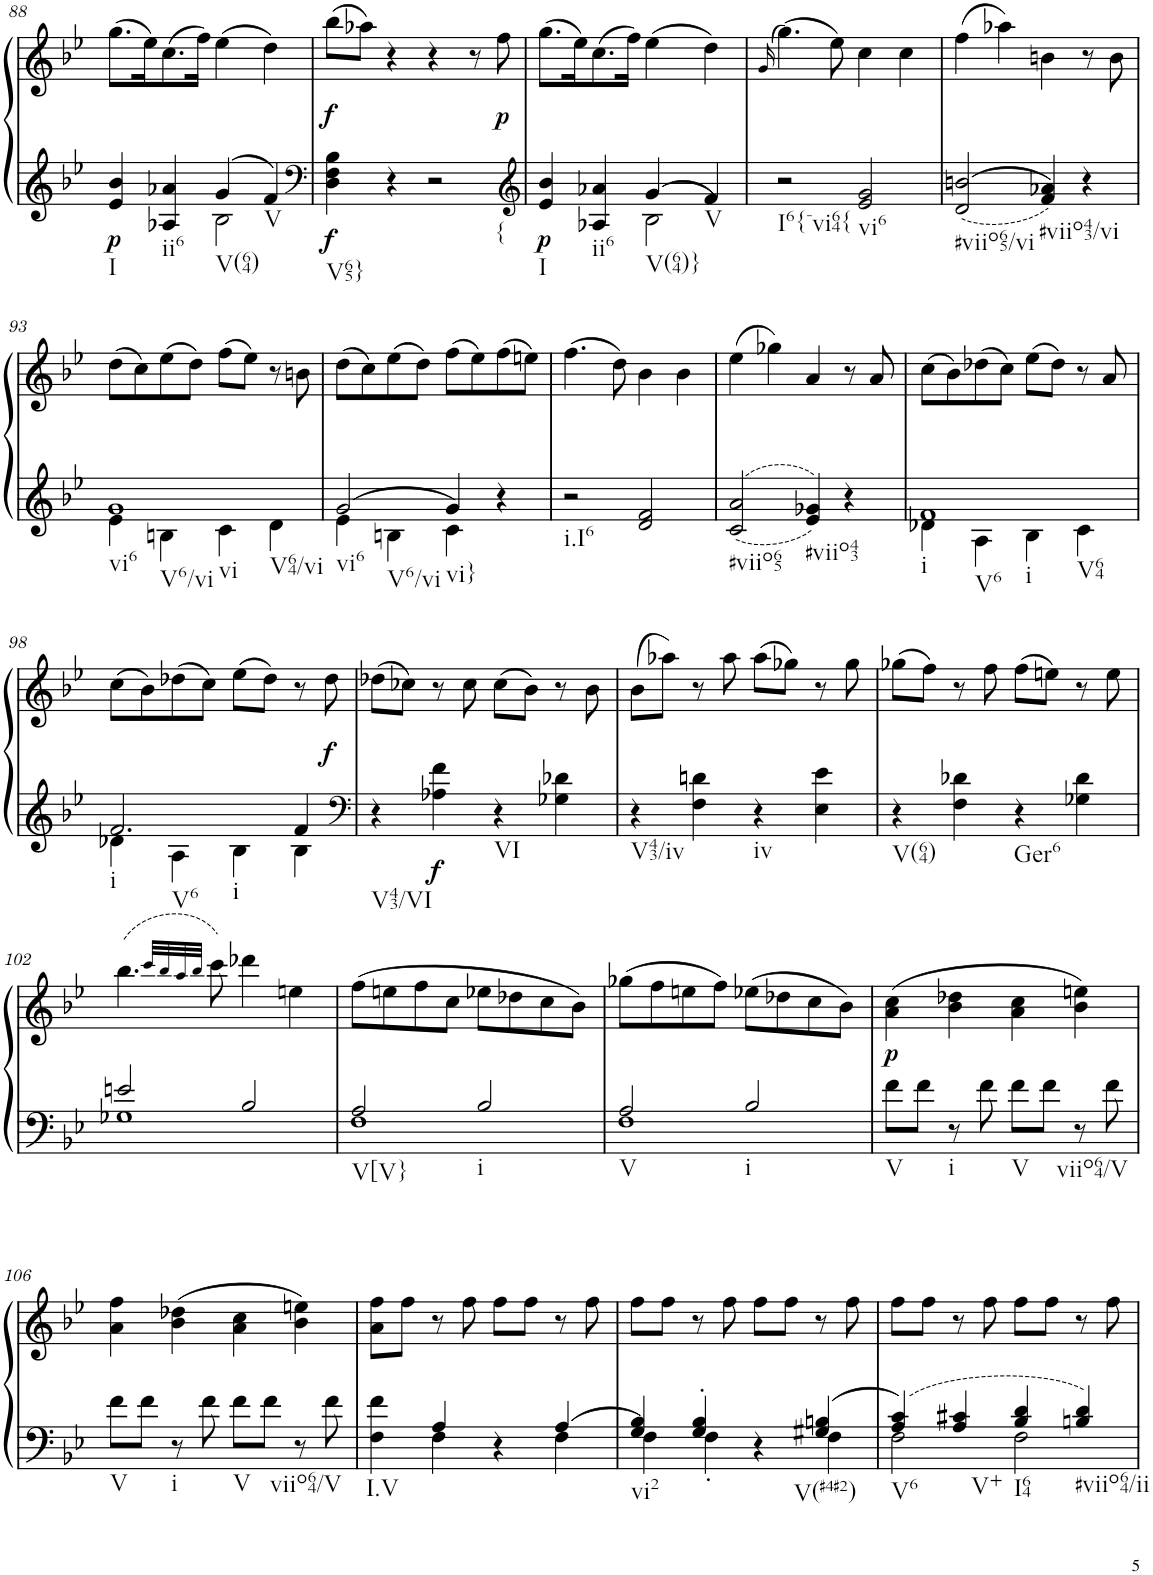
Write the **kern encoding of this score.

**kern	**kern	**dynam
*part1	*part1	*part1
*staff2	*staff1	*staff1/2
*I"Piano, Piano right	*	*
*I'Pno.	*	*
!!LO:PB:g=z
*clefG2	*clefG2	*
*k[b-e-]	*k[b-e-]	*
*M2/2	*M2/2	*
*met(c|)	*met(c|)	*
=88	=88	=88
*^	*	*
!LO:TX:b:t=I	!	!	!
!	!	!	!LO:DY:b=2
4e-/ 4b-/	2ryy	(8.gg\L	p
.	.	16ee-\K)	.
!LO:TX:b:t=ii6	!	!	!
4A-X/ 4a-X/	.	(8.cc\	.
.	.	16ff\Jk)	.
!LO:TX:b:t=V(64)	!	!	!
4g/	2B-\	(4ee-\	.
!LO:TX:b:t=V	!	!	!
4f/	.	4dd\)	.
*v	*v	*	*
=89	=89	=89
*clefF4	*	*
!LO:TX:b:t=V65}	!	!
!	!	!LO:DY:b=2
!	!	!LO:DY:n=1:b
4D\ 4F\ 4B-\	(8bb-\L	f f
.	8aa-X\J)	.
4r	4r	.
!LO:TX:b:t={	!	!
2r	4r	.
.	8r	.
!	!	!LO:DY:n=2:b
.	8ff\	p
=90	=90	=90
*clefG2	*	*
*^	*	*
!LO:TX:b:t=I	!	!	!
!	!	!	!LO:DY:b=2
4e-/ 4b-/	2ryy	(8.gg\L	p
.	.	16ee-\K)	.
!LO:TX:b:t=ii6	!	!	!
4A-X/ 4a-X/	.	(8.cc\	.
.	.	16ff\Jk)	.
!LO:TX:b:t=V(64)}	!	!	!
4g/	2B-\	(4ee-\	.
!LO:TX:b:t=V	!	!	!
4f/	.	4dd\)	.
*v	*v	*	*
=91	=91	=91
.	(>16qg/	.
!LO:TX:b:t=I6{-vi64{	!	!
2r	(4.gg\)	.
.	8ee-\)	.
!LO:TX:b:t=vi6	!	!
2e-/ 2g/	4cc\	.
.	4cc\	.
=92	=92	=92
!LO:TX:b:t=#viio65/vi	!	!
2d/ 2bn/	(4ff\	.
.	4aa-X\)	.
!LO:TX:b:t=#viio43/vi	!	!
4f/ 4a-X/	4bn\	.
4r	8r	.
.	8b\	.
!!LO:LB:g=z
=93	=93	=93
*^	*	*
!LO:TX:b:t=vi6	!	!	!
!LO:TX:b:t=V6/vi	!	!	!
!LO:TX:b:t=vi	!	!	!
!LO:TX:b:t=V64/vi	!	!	!
1g	4e-\	(8dd\L	.
.	.	8cc\)	.
.	4Bn\	(8ee-\	.
.	.	8dd\J)	.
.	4c\	(8ff\L	.
.	.	8ee-\J)	.
.	4d\	8r	.
.	.	8bn\	.
=94	=94	=94	=94
!LO:TX:b:t=vi6	!	!	!
!LO:TX:b:t=V6/vi	!	!	!
2g/	4e-\	(8dd\L	.
.	.	8cc\)	.
.	4Bn\	(8ee-\	.
.	.	8dd\J)	.
!LO:TX:b:t=vi}	!	!	!
4g/	4c\	(8ff\L	.
.	.	8ee-\)	.
4r	4ryy	(8ff\	.
.	.	8een\J)	.
*v	*v	*	*
=95	=95	=95
!LO:TX:b:t=i.I6	!	!
2r	(4.ff\	.
.	8dd\)	.
2d/ 2f/	4b-\	.
.	4b-\	.
=96	=96	=96
!LO:TX:b:t=#viio65	!	!
2c/ 2a/	(4ee-\	.
.	4gg-X\)	.
!LO:TX:b:t=#viio43	!	!
4e-/ 4g-X/	4a/	.
4r	8r	.
.	8a/	.
=97	=97	=97
*^	*	*
!LO:TX:b:t=i	!	!	!
!LO:TX:b:t=V6	!	!	!
!LO:TX:b:t=i	!	!	!
!LO:TX:b:t=V64	!	!	!
1f	4d-X\	(8cc\L	.
.	.	8b-\)	.
.	4A\	(8dd-X\	.
.	.	8cc\J)	.
.	4B-\	(8ee-\L	.
.	.	8dd-\J)	.
.	4c\	8r	.
.	.	8a/	.
!!LO:LB:g=z
=98	=98	=98	=98
!LO:TX:b:t=i	!	!	!
!LO:TX:b:t=V6	!	!	!
!LO:TX:b:t=i	!	!	!
2.f/	4d-X\	(8cc\L	.
.	.	8b-\)	.
.	4A\	(8dd-X\	.
.	.	8cc\J)	.
.	4B-\	(8ee-\L	.
.	.	8dd-\J)	.
4f/	4B-\	8r	.
!	!	!	!LO:DY:b
.	.	8dd-\	f
*v	*v	*	*
=99	=99	=99
*clefF4	*	*
!LO:TX:b:t=V43/VI	!	!
4r	(8dd-X\L	.
.	8cc-X\J)	.
!	!	!LO:DY:b=2
4A-X\ 4f\	8r	f
.	8cc-\	.
!LO:TX:b:t=VI	!	!
4r	(8cc-\L	.
.	8b-\J)	.
4G-X\ 4d-X\	8r	.
.	8b-\	.
=100	=100	=100
!LO:TX:b:t=V43/iv	!	!
4r	(8b-\L	.
.	8aa-X\J)	.
4F\ 4dn\	8r	.
.	8aa-\	.
!LO:TX:b:t=iv	!	!
4r	(8aa-\L	.
.	8gg-X\J)	.
4E-\ 4e-\	8r	.
.	8gg-\	.
=101	=101	=101
!LO:TX:b:t=V(64)	!	!
4r	(8gg-X\L	.
.	8ff\J)	.
4F\ 4d-X\	8r	.
.	8ff\	.
!LO:TX:b:t=Ger6	!	!
4r	(8ff\L	.
.	8een\J)	.
4G-X\ 4d-\	8r	.
.	8ee\	.
!!LO:LB:g=z
=102	=102	=102
*^	*	*
2en/	1G-X	(4.bb-\	.
.	.	32qccc/LLL	.
.	.	32qbb-/	.
.	.	32qaa/	.
.	.	32qbb-/JJJ	.
.	.	8ccc\)	.
2B-/	.	4ddd-X\	.
.	.	4een\	.
=103	=103	=103	=103
!LO:TX:b:t=V[V}	!	!	!
2A/	1F	(8ff\L	.
.	.	8een\	.
.	.	8ff\	.
.	.	8cc\J	.
!LO:TX:b:t=i	!	!	!
2B-/	.	8ee-X\L	.
.	.	8dd-X\	.
.	.	8cc\	.
.	.	8b-\J)	.
=104	=104	=104	=104
!LO:TX:b:t=V	!	!	!
2A/	1F	(8gg-X\L	.
.	.	8ff\	.
.	.	8een\	.
.	.	8ff\J)	.
!LO:TX:b:t=i	!	!	!
2B-/	.	(8ee-X\L	.
.	.	8dd-X\	.
.	.	8cc\	.
.	.	8b-\J)	.
*v	*v	*	*
=105	=105	=105
!LO:TX:b:t=V	!	!
!	!	!LO:DY:b
8f\L	(4a\ 4cc\	p
8f\J	.	.
!LO:TX:b:t=i	!	!
8r	4b-\ 4dd-X\	.
8f\	.	.
!LO:TX:b:t=V	!	!
8f\L	4a\ 4cc\	.
8f\J	.	.
!LO:TX:b:t=viio64/V	!	!
8r	4b-\ 4een\)	.
8f\	.	.
!!LO:LB:g=z
=106	=106	=106
!LO:TX:b:t=V	!	!
8f\L	4a\ 4ff\	.
8f\J	.	.
!LO:TX:b:t=i	!	!
8r	(4b-\ 4dd-X\	.
8f\	.	.
!LO:TX:b:t=V	!	!
8f\L	4a\ 4cc\	.
8f\J	.	.
!LO:TX:b:t=viio64/V	!	!
8r	4b-\ 4een\)	.
8f\	.	.
=107	=107	=107
*^	*	*
!LO:TX:b:t=I.V	!	!	!
4F\ 4f\	4ryy	8a\ 8ff\L	.
.	.	8ff\J	.
4A/	4F\	8r	.
.	.	8ff\	.
4r	4ryy	8ff\L	.
.	.	8ff\J	.
4A/	4F\	8r	.
.	.	8ff\	.
=108	=108	=108	=108
!LO:TX:b:t=vi2	!	!	!
4G/ 4B-/	4F\	8ff\L	.
.	.	8ff\J	.
4G/' 4B-/'	4F'\	8r	.
.	.	8ff\	.
4r	4ryy	8ff\L	.
.	.	8ff\J	.
!LO:TX:b:t=V(#4#2)	!	!	!
4G#X/ 4Bn/	4F\	8r	.
.	.	8ff\	.
=109	=109	=109	=109
!LO:TX:b:t=V6	!	!	!
4A/ 4c/	2F\	8ff\L	.
.	.	8ff\J	.
!LO:TX:b:t=V+	!	!	!
4A/ 4c#X/	.	8r	.
.	.	8ff\	.
!LO:TX:b:t=I64	!	!	!
4B-/ 4d/	2F\	8ff\L	.
.	.	8ff\J	.
!LO:TX:b:t=#viio64/ii	!	!	!
4Bn/ 4d/	.	8r	.
.	.	8ff\	.
*v	*v	*	*
=	=	=
*-	*-	*-
